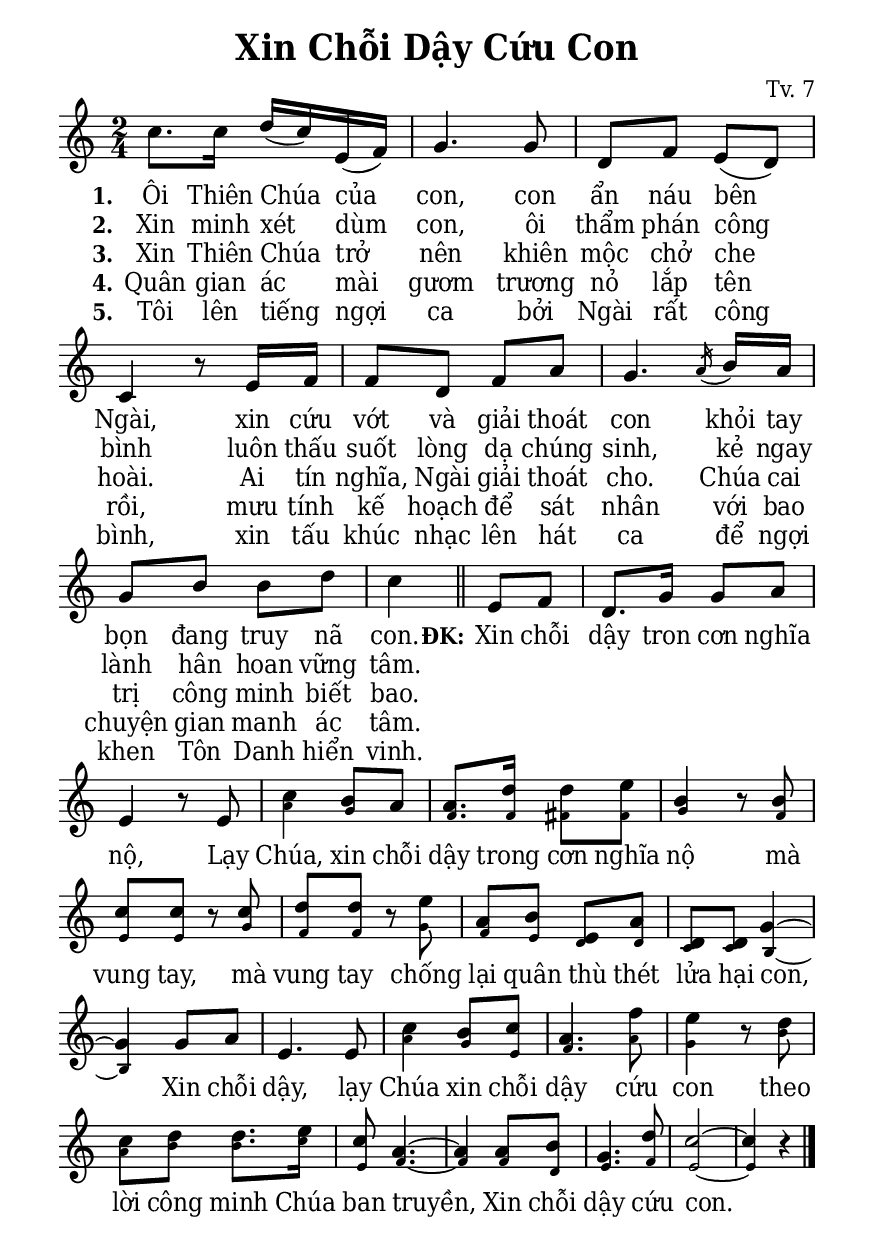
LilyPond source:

% Cài đặt chung\
\version "2.22.1"
\include "english.ly"

\header {
  title = "Xin Chỗi Dậy Cứu Con"
  composer = "Tv. 7"
  %arranger = "Lm. Kim Long"
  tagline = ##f
}

% Nhạc phiên khúc
nhacPhienKhucSop = \relative c'' {
  c8. c16 d (c) e, (f) |
  g4. g8 |
  d8 f e (d) |
  c4 r8 e16 f |
  f8 d f a |
  g4. \slashedGrace { a16 ( } b) a |
  g8 b b d |
  c4 \bar "||"
  
  e,8 f |
  d8. g16 g8 a |
  e4 r8 e |
  c'4 b8 a |
  a8. d16 d8 e |
  b4 r8 b |
  c c r c |
  d d r e |
  a, b e, a |
  d, d g4 ~ |
  g g8 a |
  e4. e8 |
  c'4 b8 c |
  a4. f'8 |
  e4 r8 d |
  c d d8. e16 |
  c8 a4. ~ |
  a4 a8 b |
  g4. d'8 |
  c2 ~ |
  c4 r \bar "|."
}

nhacPhienKhucAlto = \relative c'' {
  R2*7
  r4
  e,8 f |
  d8. g16 g8 a |
  e4 r8 e |
  a4 g8 a |
  f8. f16 fs8 fs |
  g4 r8 f |
  e e r g |
  f f r g |
  f e d d |
  c c b4 ~ |
  b g'8 a |
  e4. e8 |
  a4 g8 e |
  f4. a8 |
  g4 r8 b |
  a b b8. c16 |
  e,8 f4. ~ |
  f4 f8 d |
  e4. f8 |
  e2 ~ |
  e4 r
}

% Lời phiên khúc
loiPhienKhucSop = \lyrics {
  <<
    {
      \set stanza = "1."
      Ôi Thiên Chúa của con,
      con ẩn náu bên Ngài,
      xin cứu vớt và giải thoát con
      khỏi tay bọn đang truy nã con.
    }
    \new Lyrics {
	    \set associatedVoice = "beSop"
	    \set stanza = "2."
	    Xin minh xét dùm con,
	    ôi thẩm phán công bình
	    luôn thấu suốt lòng dạ chúng sinh,
	    kẻ ngay lành hân hoan vững tâm.
    }
    \new Lyrics {
	    \set associatedVoice = "beSop"
	    \set stanza = "3."
	    Xin Thiên Chúa trở nên khiên mộc chở che hoài.
	    Ai tín nghĩa, Ngài giải thoát cho.
	    Chúa cai trị công minh biết bao.
    }
    \new Lyrics {
	    \set associatedVoice = "beSop"
	    \set stanza = "4."
	    Quân gian ác mài gươm trương nỏ lắp tên rồi,
	    mưu tính kế hoạch để sát nhân
	    với bao chuyện gian manh ác tâm.
    }
    \new Lyrics {
	    \set associatedVoice = "beSop"
	    \set stanza = "5."
	    Tôi lên tiếng ngợi ca bởi Ngài rất công bình,
	    xin tấu khúc nhạc lên hát ca
	    để ngợi khen Tôn Danh hiển vinh.
    }
  >>
  \set stanza = "ĐK:"
  Xin chỗi dậy tron cơn nghĩa nộ,
  Lạy Chúa, xin chỗi dậy trong cơn nghĩa nộ mà vung tay,
  mà vung tay chống lại quân thù thét lửa hại con,
  Xin chỗi dậy, lạy Chúa xin chỗi dậy cứu con
  theo lời công minh Chúa ban truyền,
  Xin chỗi dậy cứu con.
}

% Dàn trang
\paper {
  #(set-paper-size "a5")
  top-margin = 3\mm
  bottom-margin = 3\mm
  left-margin = 10\mm
  right-margin = 10\mm
  indent = #0
  #(define fonts
	 (make-pango-font-tree "Deja Vu Serif Condensed"
	 		       "Deja Vu Serif Condensed"
			       "Deja Vu Serif Condensed"
			       (/ 20 20)))
  print-page-number = ##f
  page-count = 1
}

TongNhip = {
  \key c \major \time 2/4
  \set Timing.beamExceptions = #'()
  \set Timing.baseMoment = #(ly:make-moment 1/4)
}

% Đổi kích thước nốt cho bè phụ
notBePhu =
#(define-music-function (font-size music) (number? ly:music?)
   (for-some-music
     (lambda (m)
       (if (music-is-of-type? m 'rhythmic-event)
           (begin
             (set! (ly:music-property m 'tweaks)
                   (cons `(font-size . ,font-size)
                         (ly:music-property m 'tweaks)))
             #t)
           #f))
     music)
   music)

\score {
  \new ChoirStaff <<
    \new Staff \with {
        \consists "Merge_rests_engraver"
        printPartCombineTexts = ##f
      }
      <<
      \new Voice \TongNhip \partCombine 
        \nhacPhienKhucSop
        \notBePhu -3 { \nhacPhienKhucAlto }
      \new NullVoice = beSop \nhacPhienKhucSop
      \new Lyrics \lyricsto beSop \loiPhienKhucSop
      >>
  >>
  \layout {
    %\override Staff.TimeSignature.transparent = ##t
    \override Lyrics.LyricSpace.minimum-distance = #0.6
    \override Score.BarNumber.break-visibility = ##(#f #f #f)
    \override Score.SpacingSpanner.uniform-stretching = ##t
  } 
}
